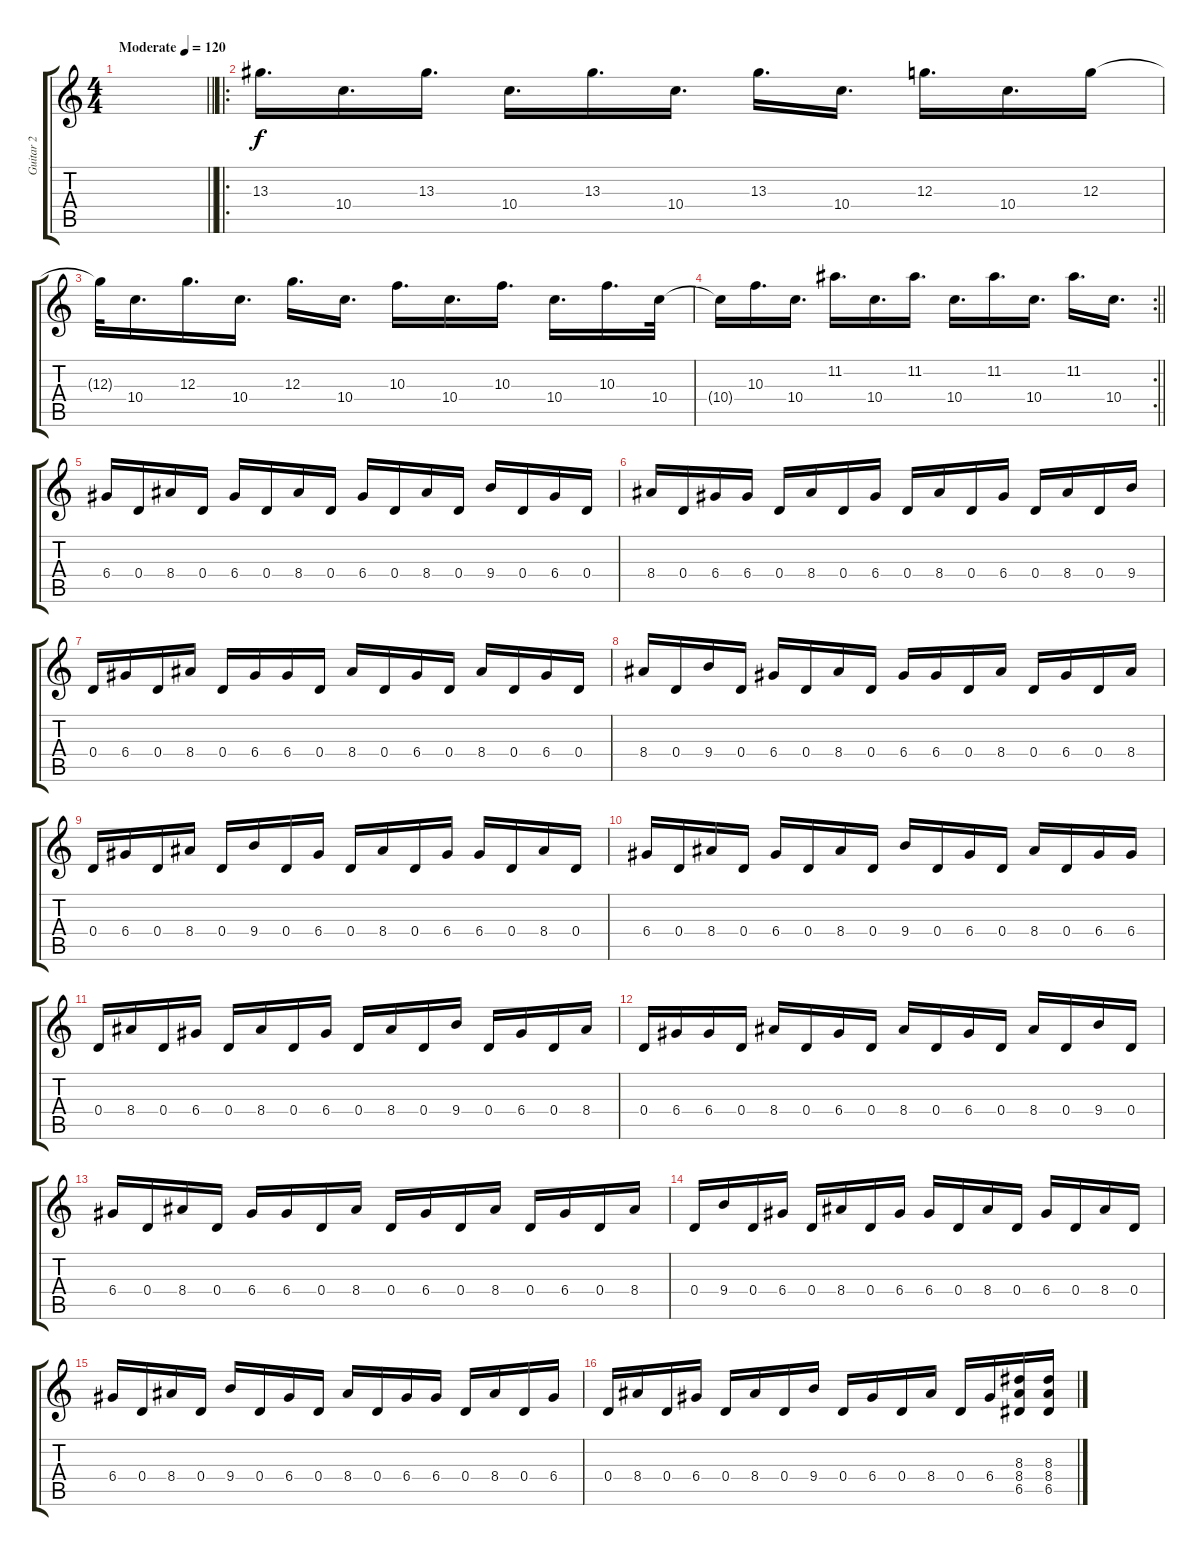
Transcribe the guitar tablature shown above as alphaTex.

\track ("Guitar 2" "Guitar 2") {instrument overdrivenguitar}
\staff {score tabs}
\tuning (E4 B3 G3 D3 A2 D2) {hide}
\ts (4 4)
\tempo (120 "Moderate")
\clef g2
\barLineRight lightlight
\ks c
|
\ro
13.3.16{d} 10.4.16{d} 13.3.16{d} 10.4.16{d} 13.3.16{d} 10.4.16{d} 13.3.16{d} 10.4.16{d} 12.3.16{d} 10.4.16{d} 12.3.16 |
12.3{t}.32 10.4.16{d} 12.3.16{d} 10.4.16{d} 12.3.16{d} 10.4.16{d} 10.3.16{d} 10.4.16{d} 10.3.16{d} 10.4.16{d} 10.3.16{d} 10.4.32 |
\rc 2
\barLineRight lightlight
10.4{t}.16 10.3.16{d} 10.4.16{d} 11.2.16{d} 10.4.16{d} 11.2.16{d} 10.4.16{d} 11.2.16{d} 10.4.16{d} 11.2.16{d} 10.4.16{d} |
6.4.16 0.4.16 8.4.16 0.4.16 6.4.16 0.4.16 8.4.16 0.4.16 6.4.16 0.4.16 8.4.16 0.4.16 9.4.16 0.4.16 6.4.16 0.4.16 |
8.4.16 0.4.16 6.4.16 6.4.16 0.4.16 8.4.16 0.4.16 6.4.16 0.4.16 8.4.16 0.4.16 6.4.16 0.4.16 8.4.16 0.4.16 9.4.16 |
0.4.16 6.4.16 0.4.16 8.4.16 0.4.16 6.4.16 6.4.16 0.4.16 8.4.16 0.4.16 6.4.16 0.4.16 8.4.16 0.4.16 6.4.16 0.4.16 |
8.4.16 0.4.16 9.4.16 0.4.16 6.4.16 0.4.16 8.4.16 0.4.16 6.4.16 6.4.16 0.4.16 8.4.16 0.4.16 6.4.16 0.4.16 8.4.16 |
0.4.16 6.4.16 0.4.16 8.4.16 0.4.16 9.4.16 0.4.16 6.4.16 0.4.16 8.4.16 0.4.16 6.4.16 6.4.16 0.4.16 8.4.16 0.4.16 |
6.4.16 0.4.16 8.4.16 0.4.16 6.4.16 0.4.16 8.4.16 0.4.16 9.4.16 0.4.16 6.4.16 0.4.16 8.4.16 0.4.16 6.4.16 6.4.16 |
0.4.16 8.4.16 0.4.16 6.4.16 0.4.16 8.4.16 0.4.16 6.4.16 0.4.16 8.4.16 0.4.16 9.4.16 0.4.16 6.4.16 0.4.16 8.4.16 |
0.4.16 6.4.16 6.4.16 0.4.16 8.4.16 0.4.16 6.4.16 0.4.16 8.4.16 0.4.16 6.4.16 0.4.16 8.4.16 0.4.16 9.4.16 0.4.16 |
6.4.16 0.4.16 8.4.16 0.4.16 6.4.16 6.4.16 0.4.16 8.4.16 0.4.16 6.4.16 0.4.16 8.4.16 0.4.16 6.4.16 0.4.16 8.4.16 |
0.4.16 9.4.16 0.4.16 6.4.16 0.4.16 8.4.16 0.4.16 6.4.16 6.4.16 0.4.16 8.4.16 0.4.16 6.4.16 0.4.16 8.4.16 0.4.16 |
6.4.16 0.4.16 8.4.16 0.4.16 9.4.16 0.4.16 6.4.16 0.4.16 8.4.16 0.4.16 6.4.16 6.4.16 0.4.16 8.4.16 0.4.16 6.4.16 |
0.4.16 8.4.16 0.4.16 6.4.16 0.4.16 8.4.16 0.4.16 9.4.16 0.4.16 6.4.16 0.4.16 8.4.16 0.4.16 6.4.16 (8.3 8.4 6.5).16 (8.3 8.4 6.5).16
